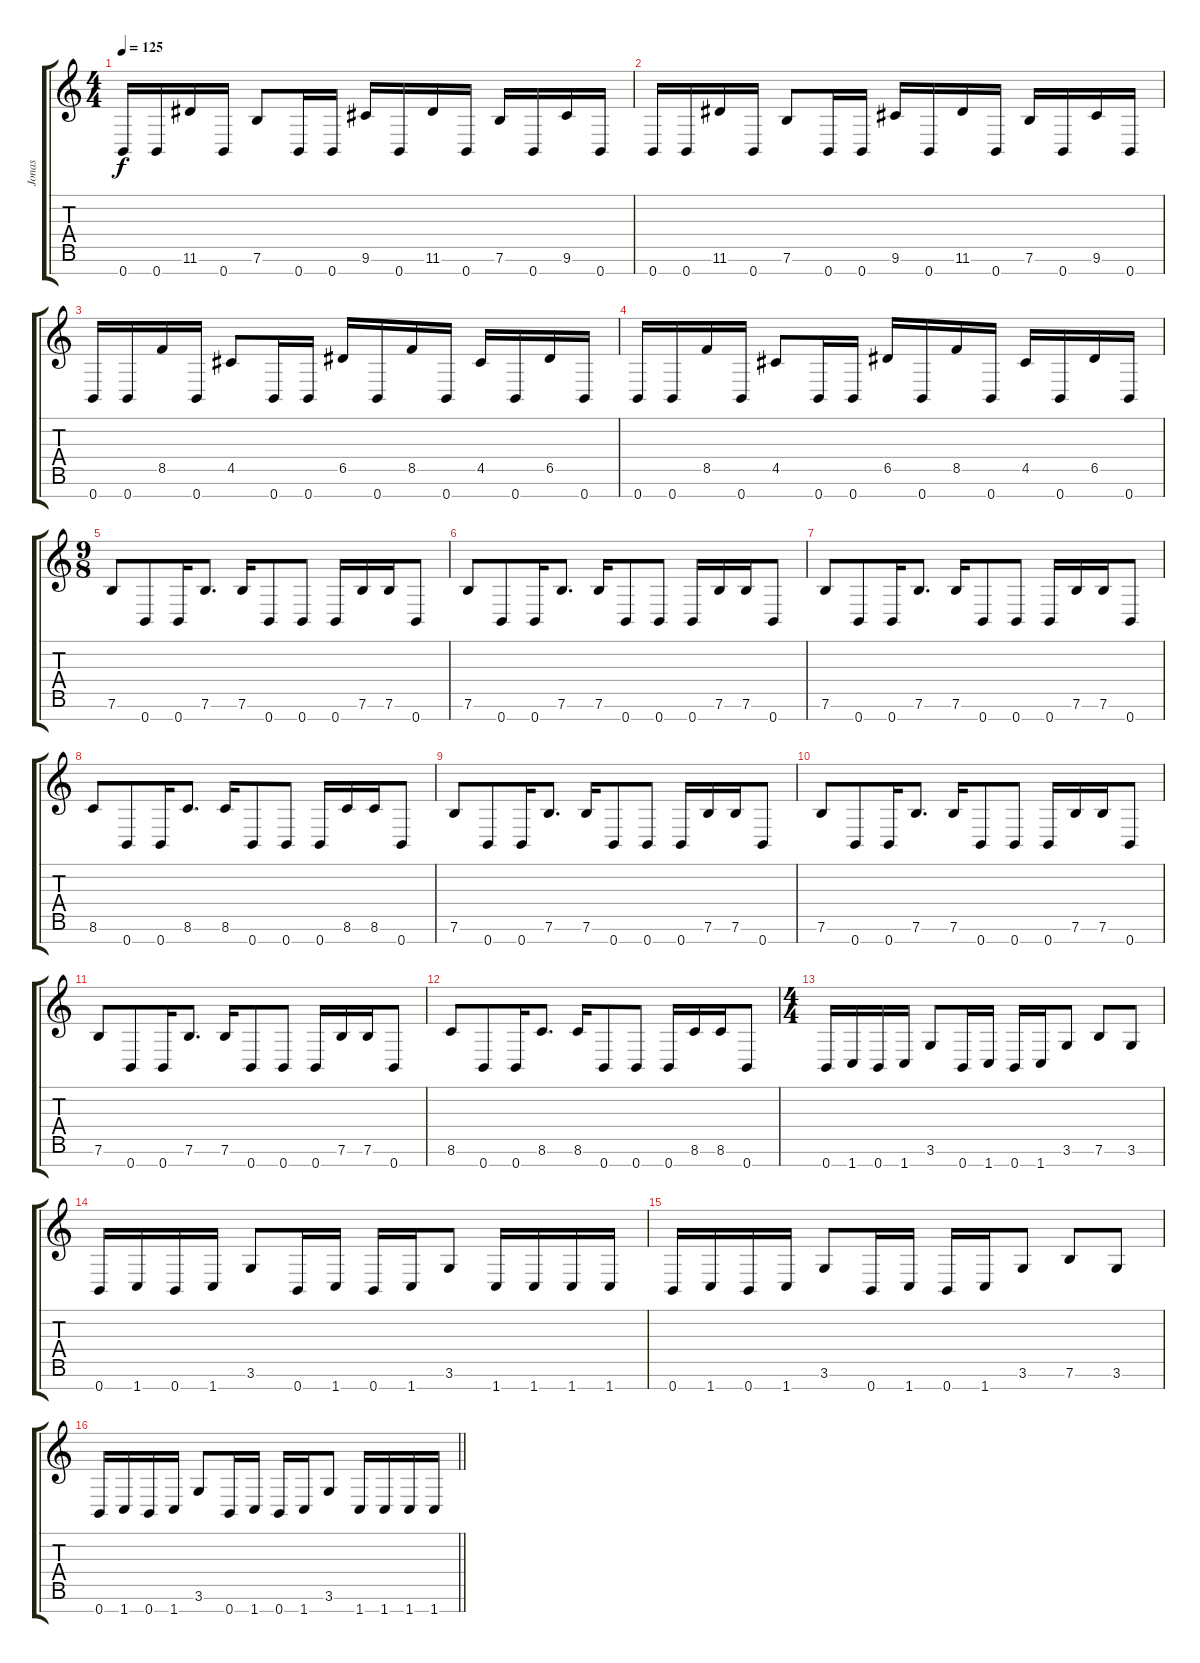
\track ("Jonas" "Jonas") {instrument distortionguitar}
\staff {score tabs}
\tuning (E4 B3 G3 D3 A2 E2 B1) {hide}
\ts (4 4)
\tempo 125
\clef g2
\ks c
0.7.16{dy f} 0.7.16 11.6.16 0.7.16 7.6.8 0.7.16 0.7.16 9.6.16 0.7.16 11.6.16 0.7.16 7.6.16 0.7.16 9.6.16 0.7.16 |
0.7.16 0.7.16 11.6.16 0.7.16 7.6.8 0.7.16 0.7.16 9.6.16 0.7.16 11.6.16 0.7.16 7.6.16 0.7.16 9.6.16 0.7.16 |
0.7.16 0.7.16 8.5.16 0.7.16 4.5.8 0.7.16 0.7.16 6.5.16 0.7.16 8.5.16 0.7.16 4.5.16 0.7.16 6.5.16 0.7.16 |
0.7.16 0.7.16 8.5.16 0.7.16 4.5.8 0.7.16 0.7.16 6.5.16 0.7.16 8.5.16 0.7.16 4.5.16 0.7.16 6.5.16 0.7.16 |
\ts (9 8)
7.6.8 0.7.8 0.7.16 7.6.8{d} 7.6.16 0.7.8 0.7.8 0.7.16 7.6.16 7.6.16 0.7.8 |
7.6.8 0.7.8 0.7.16 7.6.8{d} 7.6.16 0.7.8 0.7.8 0.7.16 7.6.16 7.6.16 0.7.8 |
7.6.8 0.7.8 0.7.16 7.6.8{d} 7.6.16 0.7.8 0.7.8 0.7.16 7.6.16 7.6.16 0.7.8 |
8.6.8 0.7.8 0.7.16 8.6.8{d} 8.6.16 0.7.8 0.7.8 0.7.16 8.6.16 8.6.16 0.7.8 |
7.6.8 0.7.8 0.7.16 7.6.8{d} 7.6.16 0.7.8 0.7.8 0.7.16 7.6.16 7.6.16 0.7.8 |
7.6.8 0.7.8 0.7.16 7.6.8{d} 7.6.16 0.7.8 0.7.8 0.7.16 7.6.16 7.6.16 0.7.8 |
7.6.8 0.7.8 0.7.16 7.6.8{d} 7.6.16 0.7.8 0.7.8 0.7.16 7.6.16 7.6.16 0.7.8 |
8.6.8 0.7.8 0.7.16 8.6.8{d} 8.6.16 0.7.8 0.7.8 0.7.16 8.6.16 8.6.16 0.7.8 |
\ts (4 4)
0.7.16 1.7.16 0.7.16 1.7.16 3.6.8 0.7.16 1.7.16 0.7.16 1.7.16 3.6.8 7.6.8 3.6.8 |
0.7.16 1.7.16 0.7.16 1.7.16 3.6.8 0.7.16 1.7.16 0.7.16 1.7.16 3.6.8 1.7.16 1.7.16 1.7.16 1.7.16 |
0.7.16 1.7.16 0.7.16 1.7.16 3.6.8 0.7.16 1.7.16 0.7.16 1.7.16 3.6.8 7.6.8 3.6.8 |
\barLineRight lightlight
0.7.16 1.7.16 0.7.16 1.7.16 3.6.8 0.7.16 1.7.16 0.7.16 1.7.16 3.6.8 1.7.16 1.7.16 1.7.16 1.7.16
